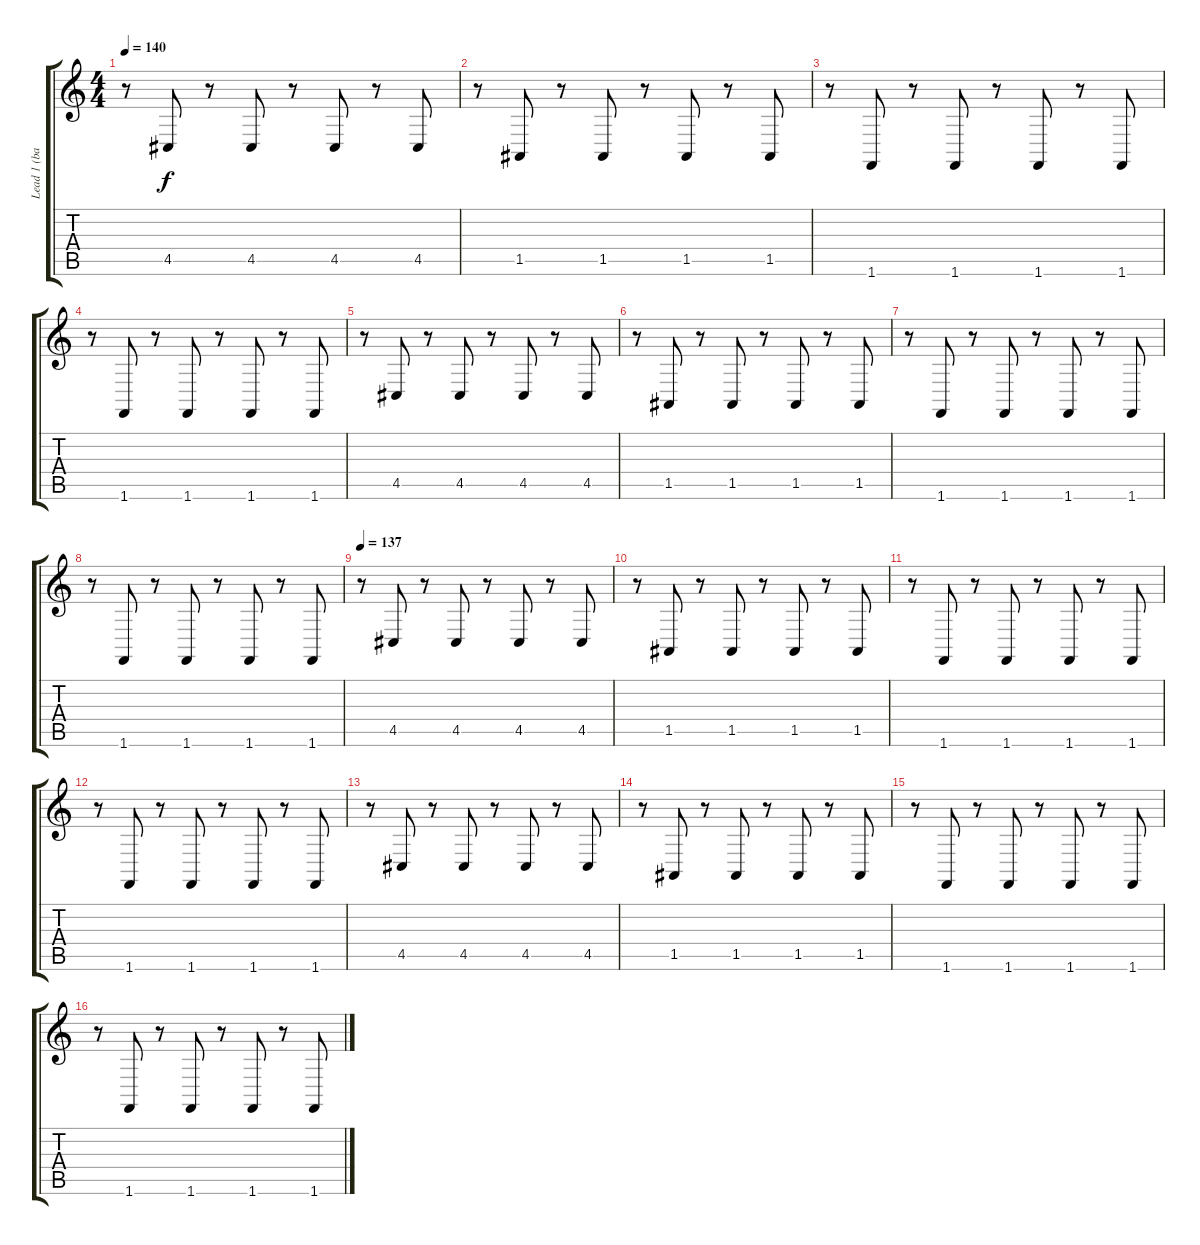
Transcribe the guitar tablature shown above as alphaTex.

\track ("Lead 1 (bass + lead)" "Lead 1 (ba") {instrument lead8bassandlead}
\staff {score tabs}
\tuning (E4 B3 G3 D3 A2 E2) {hide}
\ts (4 4)
\tempo 140
\clef g2
\ks c
r.8{dy f} 4.5.8 r.8 4.5.8 r.8 4.5.8 r.8 4.5.8 |
r.8 1.5.8 r.8 1.5.8 r.8 1.5.8 r.8 1.5.8 |
r.8 1.6.8 r.8 1.6.8 r.8 1.6.8 r.8 1.6.8 |
r.8 1.6.8 r.8 1.6.8 r.8 1.6.8 r.8 1.6.8 |
r.8 4.5.8 r.8 4.5.8 r.8 4.5.8 r.8 4.5.8 |
r.8 1.5.8 r.8 1.5.8 r.8 1.5.8 r.8 1.5.8 |
r.8 1.6.8 r.8 1.6.8 r.8 1.6.8 r.8 1.6.8 |
r.8 1.6.8 r.8 1.6.8 r.8 1.6.8 r.8 1.6.8 |
\tempo 137
r.8 4.5.8{volume 12} r.8 4.5.8 r.8 4.5.8 r.8 4.5.8 |
r.8 1.5.8 r.8 1.5.8 r.8 1.5.8 r.8 1.5.8 |
r.8 1.6.8 r.8 1.6.8 r.8 1.6.8 r.8 1.6.8 |
r.8 1.6.8 r.8 1.6.8 r.8 1.6.8 r.8 1.6.8 |
r.8 4.5.8 r.8 4.5.8 r.8 4.5.8 r.8 4.5.8 |
r.8 1.5.8 r.8 1.5.8 r.8 1.5.8 r.8 1.5.8 |
r.8 1.6.8 r.8 1.6.8 r.8 1.6.8 r.8 1.6.8 |
r.8 1.6.8 r.8 1.6.8 r.8 1.6.8 r.8 1.6.8
